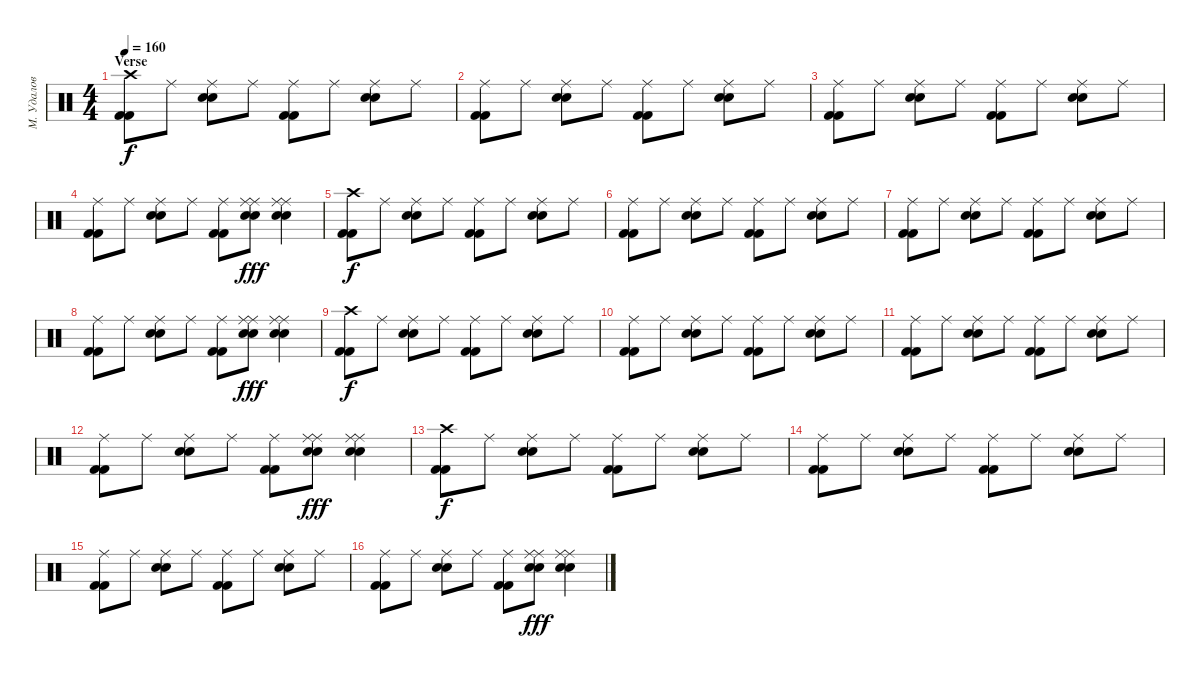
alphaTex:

\track ("M. Удалов" "M. Удалов") {instrument percussion}
\staff {score}
\articulation defaults
\ts (4 4)
\section ("" "Verse")
\tempo 160
\clef neutral
\ks c
("Crash high (hit)" "Kick (hit) 2" "Kick (hit) 2").8{dy f} "Ride (middle)".8 ("Ride (middle)" "Electric Snare (hit)" "Electric Snare (hit)").8 "Ride (middle)".8 ("Ride (middle)" "Kick (hit) 2" "Kick (hit) 2").8 "Ride (middle)".8 ("Ride (middle)" "Electric Snare (hit)" "Electric Snare (hit)").8 "Ride (middle)".8 |
("Ride (middle)" "Kick (hit) 2" "Kick (hit) 2").8 "Ride (middle)".8 ("Ride (middle)" "Electric Snare (hit)" "Electric Snare (hit)").8 "Ride (middle)".8 ("Ride (middle)" "Kick (hit) 2" "Kick (hit) 2").8 "Ride (middle)".8 ("Ride (middle)" "Electric Snare (hit)" "Electric Snare (hit)").8 "Ride (middle)".8 |
("Ride (middle)" "Kick (hit) 2" "Kick (hit) 2").8 "Ride (middle)".8 ("Ride (middle)" "Electric Snare (hit)" "Electric Snare (hit)").8 "Ride (middle)".8 ("Ride (middle)" "Kick (hit) 2" "Kick (hit) 2").8 "Ride (middle)".8 ("Ride (middle)" "Electric Snare (hit)" "Electric Snare (hit)").8 "Ride (middle)".8 |
("Ride (middle)" "Kick (hit) 2" "Kick (hit) 2").8 "Ride (middle)".8 ("Ride (middle)" "Electric Snare (hit)" "Electric Snare (hit)").8 "Ride (middle)".8 ("Ride (middle)" "Kick (hit) 2" "Kick (hit) 2").8 ("Ride (middle)" "Ride (middle)" "Electric Snare (hit)" "Electric Snare (hit)").8{dy fff} ("Ride (middle)" "Ride (middle)" "Electric Snare (hit)" "Electric Snare (hit)").4 |
("Crash high (hit)" "Kick (hit) 2" "Kick (hit) 2").8{dy f} "Ride (middle)".8 ("Ride (middle)" "Electric Snare (hit)" "Electric Snare (hit)").8 "Ride (middle)".8 ("Ride (middle)" "Kick (hit) 2" "Kick (hit) 2").8 "Ride (middle)".8 ("Ride (middle)" "Electric Snare (hit)" "Electric Snare (hit)").8 "Ride (middle)".8 |
("Ride (middle)" "Kick (hit) 2" "Kick (hit) 2").8 "Ride (middle)".8 ("Ride (middle)" "Electric Snare (hit)" "Electric Snare (hit)").8 "Ride (middle)".8 ("Ride (middle)" "Kick (hit) 2" "Kick (hit) 2").8 "Ride (middle)".8 ("Ride (middle)" "Electric Snare (hit)" "Electric Snare (hit)").8 "Ride (middle)".8 |
("Ride (middle)" "Kick (hit) 2" "Kick (hit) 2").8 "Ride (middle)".8 ("Ride (middle)" "Electric Snare (hit)" "Electric Snare (hit)").8 "Ride (middle)".8 ("Ride (middle)" "Kick (hit) 2" "Kick (hit) 2").8 "Ride (middle)".8 ("Ride (middle)" "Electric Snare (hit)" "Electric Snare (hit)").8 "Ride (middle)".8 |
("Ride (middle)" "Kick (hit) 2" "Kick (hit) 2").8 "Ride (middle)".8 ("Ride (middle)" "Electric Snare (hit)" "Electric Snare (hit)").8 "Ride (middle)".8 ("Ride (middle)" "Kick (hit) 2" "Kick (hit) 2").8 ("Ride (middle)" "Ride (middle)" "Electric Snare (hit)" "Electric Snare (hit)").8{dy fff} ("Ride (middle)" "Ride (middle)" "Electric Snare (hit)" "Electric Snare (hit)").4 |
("Crash high (hit)" "Kick (hit) 2" "Kick (hit) 2").8{dy f} "Ride (middle)".8 ("Ride (middle)" "Electric Snare (hit)" "Electric Snare (hit)").8 "Ride (middle)".8 ("Ride (middle)" "Kick (hit) 2" "Kick (hit) 2").8 "Ride (middle)".8 ("Ride (middle)" "Electric Snare (hit)" "Electric Snare (hit)").8 "Ride (middle)".8 |
("Ride (middle)" "Kick (hit) 2" "Kick (hit) 2").8 "Ride (middle)".8 ("Ride (middle)" "Electric Snare (hit)" "Electric Snare (hit)").8 "Ride (middle)".8 ("Ride (middle)" "Kick (hit) 2" "Kick (hit) 2").8 "Ride (middle)".8 ("Ride (middle)" "Electric Snare (hit)" "Electric Snare (hit)").8 "Ride (middle)".8 |
("Ride (middle)" "Kick (hit) 2" "Kick (hit) 2").8 "Ride (middle)".8 ("Ride (middle)" "Electric Snare (hit)" "Electric Snare (hit)").8 "Ride (middle)".8 ("Ride (middle)" "Kick (hit) 2" "Kick (hit) 2").8 "Ride (middle)".8 ("Ride (middle)" "Electric Snare (hit)" "Electric Snare (hit)").8 "Ride (middle)".8 |
("Ride (middle)" "Kick (hit) 2" "Kick (hit) 2").8 "Ride (middle)".8 ("Ride (middle)" "Electric Snare (hit)" "Electric Snare (hit)").8 "Ride (middle)".8 ("Ride (middle)" "Kick (hit) 2" "Kick (hit) 2").8 ("Ride (middle)" "Ride (middle)" "Electric Snare (hit)" "Electric Snare (hit)").8{dy fff} ("Ride (middle)" "Ride (middle)" "Electric Snare (hit)" "Electric Snare (hit)").4 |
("Crash high (hit)" "Kick (hit) 2" "Kick (hit) 2").8{dy f} "Ride (middle)".8 ("Ride (middle)" "Electric Snare (hit)" "Electric Snare (hit)").8 "Ride (middle)".8 ("Ride (middle)" "Kick (hit) 2" "Kick (hit) 2").8 "Ride (middle)".8 ("Ride (middle)" "Electric Snare (hit)" "Electric Snare (hit)").8 "Ride (middle)".8 |
("Ride (middle)" "Kick (hit) 2" "Kick (hit) 2").8 "Ride (middle)".8 ("Ride (middle)" "Electric Snare (hit)" "Electric Snare (hit)").8 "Ride (middle)".8 ("Ride (middle)" "Kick (hit) 2" "Kick (hit) 2").8 "Ride (middle)".8 ("Ride (middle)" "Electric Snare (hit)" "Electric Snare (hit)").8 "Ride (middle)".8 |
("Ride (middle)" "Kick (hit) 2" "Kick (hit) 2").8 "Ride (middle)".8 ("Ride (middle)" "Electric Snare (hit)" "Electric Snare (hit)").8 "Ride (middle)".8 ("Ride (middle)" "Kick (hit) 2" "Kick (hit) 2").8 "Ride (middle)".8 ("Ride (middle)" "Electric Snare (hit)" "Electric Snare (hit)").8 "Ride (middle)".8 |
("Ride (middle)" "Kick (hit) 2" "Kick (hit) 2").8 "Ride (middle)".8 ("Ride (middle)" "Electric Snare (hit)" "Electric Snare (hit)").8 "Ride (middle)".8 ("Ride (middle)" "Kick (hit) 2" "Kick (hit) 2").8 ("Ride (middle)" "Ride (middle)" "Electric Snare (hit)" "Electric Snare (hit)").8{dy fff} ("Ride (middle)" "Ride (middle)" "Electric Snare (hit)" "Electric Snare (hit)").4
